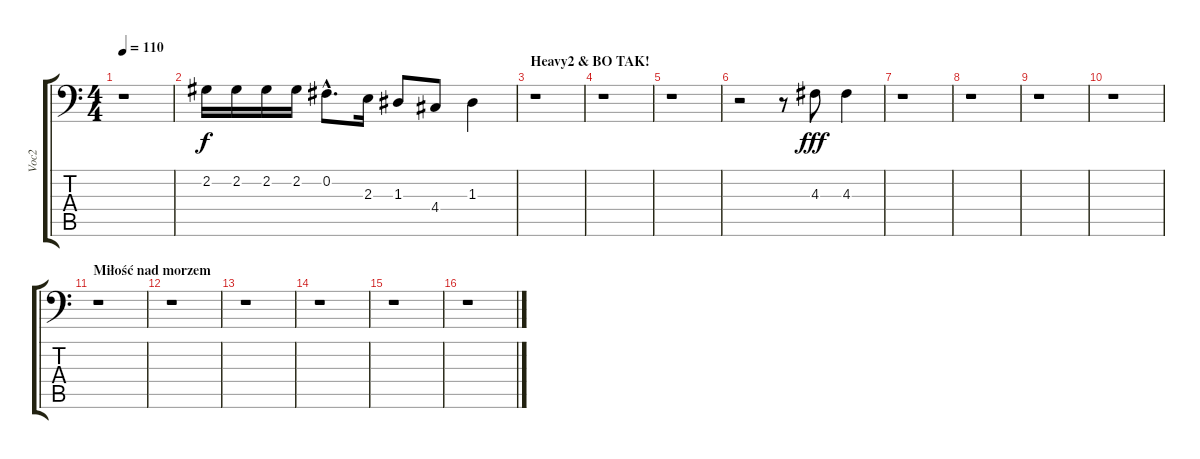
\track ("Voc2" "Voc2") {instrument pad3polysynth}
\staff {score tabs}
\tuning (B3 Gb3 D3 A2 E2 A1) {hide}
\ts (4 4)
\tempo 110
\clef f4
\ks c
r.1{dy f} |
2.2.16 2.2.16 2.2.16 2.2.16 0.2{hac}.8{d} 2.3.16 1.3.8 4.4.8 1.3.4 |
\section ("" "Heavy2 & BO TAK!")
r.1 |
r.1 |
r.1 |
r.2 r.8 4.3.8{dy fff} 4.3.4 |
r.1 |
r.1 |
r.1 |
r.1 |
\section ("" "Miłość nad morzem")
r.1 |
r.1 |
r.1 |
r.1 |
r.1 |
r.1
